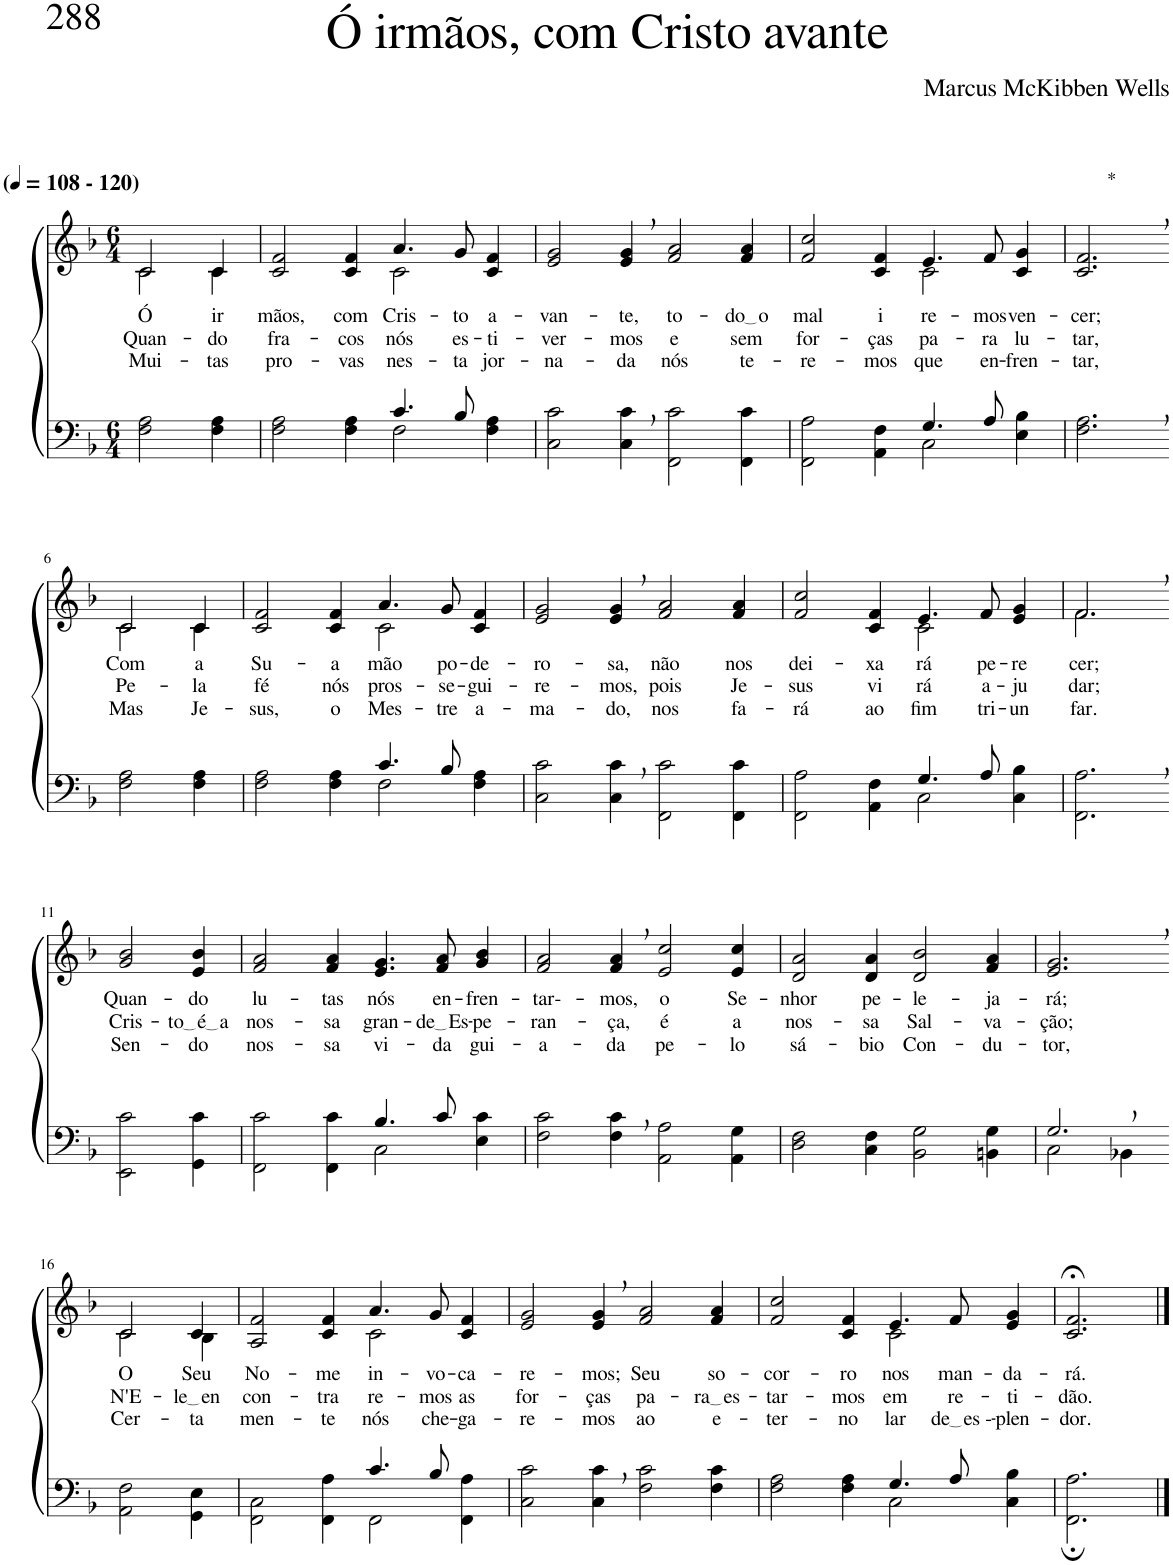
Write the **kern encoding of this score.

**kern	**kern	**text	**text	**text
*part2	*part1	*part1	*part1	*part1
*staff2	*staff1	*staff1	*staff1	*staff1
*I"Parte III e IV	*I"Parte I e II	*	*	*
*clefF4	*clefG2	*	*	*
*Trd-1c-2	*Trd-1c-2	*	*	*
*k[b-]	*k[b-]	*	*	*
*M6/4	*M6/4	*	*	*
*MM108	*MM108	*	*	*
=1	=1	=1	=1	=1
*	*^	*	*	*
!	!LO:TX:a:B:t=(	!	!	!	!
!	!LO:TX:a:B:t=- 120)	!	!	!	!
!	!	!	!LO:LY:b	!LO:LY:b	!LO:LY:b
2F\ 2A\	2c/	2c\	Ó	Quan-	Mui-
!	!	!	!LO:LY:b	!LO:LY:b	!LO:LY:b
4F\ 4A\	4c/	4c\	ir-	-do	-tas
=2	=2	=2	=2	=2	=2
*^	*	*	*	*	*
!	!	!	!	!LO:LY:b	!LO:LY:b	!LO:LY:b
2.ryy	2F\ 2A\	2c/ 2f/	2.ryy	-mãos,	fra-	pro-
!	!	!	!	!LO:LY:b	!LO:LY:b	!LO:LY:b
.	4F\ 4A\	4c/ 4f/	.	com	-cos	-vas
!	!	!	!	!LO:LY:b	!LO:LY:b	!LO:LY:b
4.c/	2F\	4.a/	2c\	Cris-	nós	nes-
!	!	!	!	!LO:LY:b	!LO:LY:b	!LO:LY:b
8B-/	.	8g/	.	-to	es-	-ta
!	!	!	!	!LO:LY:b	!LO:LY:b	!LO:LY:b
4ryy	4F\ 4A\	4c/ 4f/	4ryy	a-	-ti-	jor-
=3	=3	=3	=3	=3	=3	=3
!	!	!	!	!LO:LY:b	!LO:LY:b	!LO:LY:b
*v	*v	*	*	*	*	*
*	*v	*v	*	*	*
2C\ 2c\	2e/ 2g/	-van-	-ver-	-na-
!	!	!LO:LY:b	!LO:LY:b	!LO:LY:b
4C\, 4c\,	4e/, 4g/,	-te,	-mos	-da
!	!	!LO:LY:b	!LO:LY:b	!LO:LY:b
2FF\ 2c\	2f/ 2a/	to-	e	nós
!	!	!LO:LY:b	!LO:LY:b	!LO:LY:b
4FF\ 4c\	4f/ 4a/	do o	sem	te-
=4	=4	=4	=4	=4
*^	*	*	*	*
!	!	!	!LO:LY:b	!LO:LY:b	!LO:LY:b
*	*	*^	*	*	*
2.ryy	2FF\ 2A\	2f/ 2cc/	2.ryy	mal	for-	-re-
!	!	!	!	!LO:LY:b	!LO:LY:b	!LO:LY:b
.	4AA\ 4F\	4c/ 4f/	.	i-	-ças	-mos
!	!	!	!	!LO:LY:b	!LO:LY:b	!LO:LY:b
4.G/	2C\	4.e/	2c\	-re-	pa-	que
!	!	!	!	!LO:LY:b	!LO:LY:b	!LO:LY:b
8A/	.	8f/	.	-mos	-ra	en-
!	!	!	!	!LO:LY:b	!LO:LY:b	!LO:LY:b
4ryy	4E\ 4B-\	4c/ 4g/	4ryy	ven-	lu-	-fren-
=5	=5	=5	=5	=5	=5	=5
!	!	!LO:TX:a:t=*	!	!	!	!
!	!	!	!	!LO:LY:b	!LO:LY:b	!LO:LY:b
*v	*v	*	*	*	*	*
*	*v	*v	*	*	*
2.F\, 2.A\,	2.c/, 2.f/,	-cer;	-tar,	-tar,
!!LO:LB:g=z
=6-	=6-	=6-	=6-	=6-
!	!	!LO:LY:b	!LO:LY:b	!LO:LY:b
*	*^	*	*	*
2F\ 2A\	2c\	2c/	Com	Pe-	Mas
!	!	!	!LO:LY:b	!LO:LY:b	!LO:LY:b
4F\ 4A\	4c\	4c/	a	-la	Je-
=7	=7	=7	=7	=7	=7
*^	*	*	*	*	*
!	!	!	!	!LO:LY:b	!LO:LY:b	!LO:LY:b
2.ryy	2F\ 2A\	2c/ 2f/	2.ryy	Su-	fé	-sus,
!	!	!	!	!LO:LY:b	!LO:LY:b	!LO:LY:b
.	4F\ 4A\	4c/ 4f/	.	-a	nós	o
!	!	!	!	!LO:LY:b	!LO:LY:b	!LO:LY:b
4.c/	2F\	4.a/	2c\	mão	pros-	Mes-
!	!	!	!	!LO:LY:b	!LO:LY:b	!LO:LY:b
8B-/	.	8g/	.	po-	-se-	-tre
!	!	!	!	!LO:LY:b	!LO:LY:b	!LO:LY:b
4ryy	4F\ 4A\	4c/ 4f/	4ryy	-de-	-gui-	a-
=8	=8	=8	=8	=8	=8	=8
!	!	!	!	!LO:LY:b	!LO:LY:b	!LO:LY:b
*v	*v	*	*	*	*	*
*	*v	*v	*	*	*
2C\ 2c\	2e/ 2g/	-ro-	-re-	-ma-
!	!	!LO:LY:b	!LO:LY:b	!LO:LY:b
4C\, 4c\,	4e/, 4g/,	-sa,	-mos,	-do,
!	!	!LO:LY:b	!LO:LY:b	!LO:LY:b
2FF\ 2c\	2f/ 2a/	não	pois	nos
!	!	!LO:LY:b	!LO:LY:b	!LO:LY:b
4FF\ 4c\	4f/ 4a/	nos	Je-	fa-
=9	=9	=9	=9	=9
*^	*	*	*	*
!	!	!	!LO:LY:b	!LO:LY:b	!LO:LY:b
*	*	*^	*	*	*
2.ryy	2FF\ 2A\	2f/ 2cc/	2.ryy	dei-	-sus	-rá
!	!	!	!	!LO:LY:b	!LO:LY:b	!LO:LY:b
.	4AA\ 4F\	4c/ 4f/	.	-xa-	vi-	ao
!	!	!	!	!LO:LY:b	!LO:LY:b	!LO:LY:b
4.G/	2C\	4.e/	2c\	-rá	-rá	fim
!	!	!	!	!LO:LY:b	!LO:LY:b	!LO:LY:b
8A/	.	8f/	.	pe-	a-	tri-
!	!	!	!	!LO:LY:b	!LO:LY:b	!LO:LY:b
4ryy	4C\ 4B-\	4e/ 4g/	4ryy	-re-	-ju-	-un-
=10	=10	=10	=10	=10	=10	=10
!	!	!	!	!LO:LY:b	!LO:LY:b	!LO:LY:b
*v	*v	*	*	*	*	*
2.FF\, 2.A\,	2.f,/	2.f\	-cer;	-dar;	-far.
!!LO:LB:g=z
=11-	=11-	=11-	=11-	=11-	=11-
!	!	!	!LO:LY:b	!LO:LY:b	!LO:LY:b
*	*v	*v	*	*	*
2EE\ 2c\	2g/ 2b-/	Quan-	Cris-	Sen-
!	!	!LO:LY:b	!LO:LY:b	!LO:LY:b
4GG\ 4c\	4e/ 4b-/	-do	to é a	-do
=12	=12	=12	=12	=12
*^	*	*	*	*
!	!	!	!LO:LY:b	!LO:LY:b	!LO:LY:b
2.ryy	2FF\ 2c\	2f/ 2a/	lu-	nos-	nos-
!	!	!	!LO:LY:b	!LO:LY:b	!LO:LY:b
.	4FF\ 4c\	4f/ 4a/	-tas	-sa	-sa
!	!	!	!LO:LY:b	!LO:LY:b	!LO:LY:b
4.B-/	2C\	4.e/ 4.g/	nós	gran-	vi-
!	!	!	!LO:LY:b	!LO:LY:b	!LO:LY:b
8c/	.	8f/ 8a/	en-	de Es	-da
!	!	!	!LO:LY:b	!LO:LY:b	!LO:LY:b
4ryy	4E\ 4c\	4g/ 4b-/	-fren-	-pe-	gui-
=13	=13	=13	=13	=13	=13
!	!	!	!LO:LY:b	!LO:LY:b	!LO:LY:b
*v	*v	*	*	*	*
2F\ 2c\	2f/ 2a/	-tar--	-ran-	-a-
!	!	!LO:LY:b	!LO:LY:b	!LO:LY:b
4F\, 4c\,	4f/, 4a/,	-mos,	-ça,	-da
!	!	!LO:LY:b	!LO:LY:b	!LO:LY:b
2AA\ 2A\	2e/ 2cc/	o	é	pe-
!	!	!LO:LY:b	!LO:LY:b	!LO:LY:b
4AA\ 4G\	4e/ 4cc/	Se-	a	-lo
=14	=14	=14	=14	=14
!	!	!LO:LY:b	!LO:LY:b	!LO:LY:b
2D\ 2F\	2d/ 2a/	-nhor	nos-	sá-
!	!	!LO:LY:b	!LO:LY:b	!LO:LY:b
4C\ 4F\	4d/ 4a/	pe-	-sa	-bio
!	!	!LO:LY:b	!LO:LY:b	!LO:LY:b
2BB-\ 2G\	2d/ 2b-/	-le-	Sal-	Con-
!	!	!LO:LY:b	!LO:LY:b	!LO:LY:b
4BBn\ 4G\	4f/ 4a/	-ja-	-va-	-du-
=15	=15	=15	=15	=15
*^	*	*	*	*
!	!	!	!LO:LY:b	!LO:LY:b	!LO:LY:b
2.G,/	2C\	2.e/, 2.g/,	-rá;	-ção;	-tor,
.	4BB-X\	.	.	.	.
!!LO:LB:g=z
=16-	=16-	=16-	=16-	=16-	=16-
*	*	*^	*	*	*
!	!	!	!	!LO:LY:b	!LO:LY:b	!LO:LY:b
*v	*v	*	*	*	*	*
2AA\ 2F\	2c/	2c\	-O	-N'E-	Cer-
!	!	!	!LO:LY:b	!LO:LY:b	!LO:LY:b
4GG\ 4E\	4c/	4B-\	Seu	le en	-ta-
=17	=17	=17	=17	=17	=17
*^	*	*	*	*	*
!	!	!	!	!LO:LY:b	!LO:LY:b	!LO:LY:b
2.ryy	2FF\ 2C\	2A/ 2f/	2.ryy	No-	-con-	-men-
!	!	!	!	!LO:LY:b	!LO:LY:b	!LO:LY:b
.	4FF\ 4A\	4c/ 4f/	.	-me	-tra-	-te
!	!	!	!	!LO:LY:b	!LO:LY:b	!LO:LY:b
4.c/	2FF\	4.a/	2c\	in-	-re-	nós
!	!	!	!	!LO:LY:b	!LO:LY:b	!LO:LY:b
8B-/	.	8g/	.	-vo-	-mos	che-
!	!	!	!	!LO:LY:b	!LO:LY:b	!LO:LY:b
4ryy	4FF\ 4A\	4c/ 4f/	4ryy	-ca-	as	-ga-
=18	=18	=18	=18	=18	=18	=18
!	!	!	!	!LO:LY:b	!LO:LY:b	!LO:LY:b
*v	*v	*	*	*	*	*
*	*v	*v	*	*	*
2C\ 2c\	2e/ 2g/	-re-	for-	-re-
!	!	!LO:LY:b	!LO:LY:b	!LO:LY:b
4C\, 4c\,	4e/, 4g/,	-mos;	-ças	-mos
!	!	!LO:LY:b	!LO:LY:b	!LO:LY:b
2F\ 2c\	2f/ 2a/	Seu	pa-	ao
!	!	!LO:LY:b	!LO:LY:b	!LO:LY:b
4F\ 4c\	4f/ 4a/	so-	ra es	e-
=19	=19	=19	=19	=19
*^	*	*	*	*
!	!	!	!LO:LY:b	!LO:LY:b	!LO:LY:b
*	*	*^	*	*	*
2.ryy	2F\ 2A\	2f/ 2cc/	2.ryy	-cor-	-tar-	-ter-
!	!	!	!	!LO:LY:b	!LO:LY:b	!LO:LY:b
.	4F\ 4A\	4c/ 4f/	.	-ro	-mos	-no
!	!	!	!	!LO:LY:b	!LO:LY:b	!LO:LY:b
4.G/	2C\	4.e/	2c\	nos	em	lar
!	!	!	!	!LO:LY:b	!LO:LY:b	!LO:LY:b
8A/	.	8f/	.	man-	re-	de es -
!	!	!	!	!LO:LY:b	!LO:LY:b	!LO:LY:b
4ryy	4C\ 4B-\	4e/ 4g/	4ryy	-da-	-ti-	-plen-
=20	=20	=20	=20	=20	=20	=20
!	!	!	!	!LO:LY:b	!LO:LY:b	!LO:LY:b
*v	*v	*	*	*	*	*
*	*v	*v	*	*	*
2.FF\; 2.A\;	2.c/;< 2.f/;<	-rá.	-dão.	-dor.
==	==	==	==	==
*-	*-	*-	*-	*-
